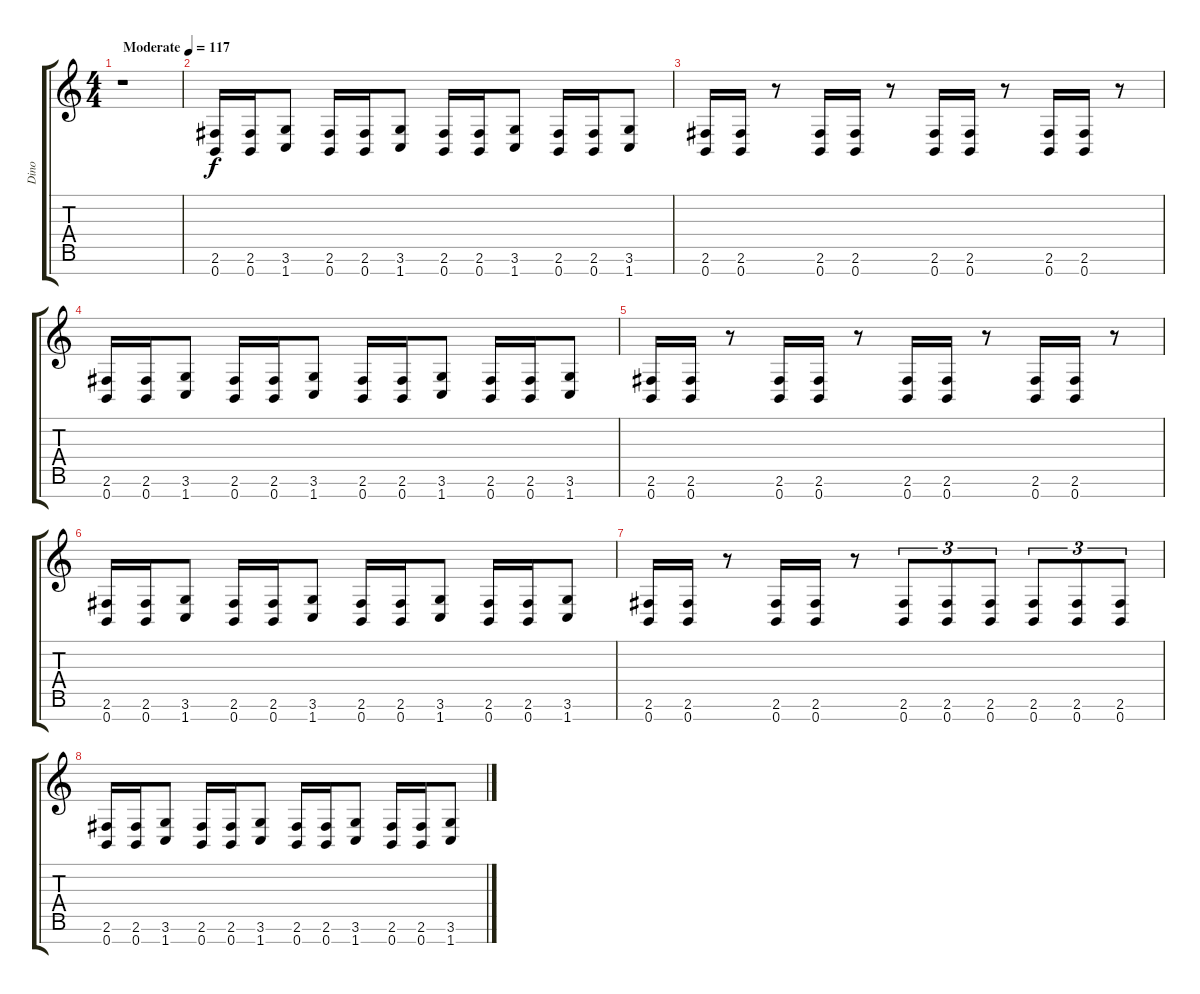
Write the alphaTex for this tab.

\track ("Dino" "Dino") {instrument distortionguitar}
\staff {score tabs}
\tuning (E4 B3 G3 D3 A2 E2 B1) {hide}
\ts (4 4)
\tempo (117 "Moderate")
\clef g2
\ks c
r.1{dy f instrument distortionguitar} |
(2.6 0.7).16 (2.6 0.7).16 (3.6 1.7).8 (2.6 0.7).16 (2.6 0.7).16 (3.6 1.7).8 (2.6 0.7).16 (2.6 0.7).16 (3.6 1.7).8 (2.6 0.7).16 (2.6 0.7).16 (3.6 1.7).8 |
(2.6 0.7).16 (2.6 0.7).16 r.8 (2.6 0.7).16 (2.6 0.7).16 r.8 (2.6 0.7).16 (2.6 0.7).16 r.8 (2.6 0.7).16 (2.6 0.7).16 r.8 |
(2.6 0.7).16 (2.6 0.7).16 (3.6 1.7).8 (2.6 0.7).16 (2.6 0.7).16 (3.6 1.7).8 (2.6 0.7).16 (2.6 0.7).16 (3.6 1.7).8 (2.6 0.7).16 (2.6 0.7).16 (3.6 1.7).8 |
(2.6 0.7).16 (2.6 0.7).16 r.8 (2.6 0.7).16 (2.6 0.7).16 r.8 (2.6 0.7).16 (2.6 0.7).16 r.8 (2.6 0.7).16 (2.6 0.7).16 r.8 |
(2.6 0.7).16 (2.6 0.7).16 (3.6 1.7).8 (2.6 0.7).16 (2.6 0.7).16 (3.6 1.7).8 (2.6 0.7).16 (2.6 0.7).16 (3.6 1.7).8 (2.6 0.7).16 (2.6 0.7).16 (3.6 1.7).8 |
(2.6 0.7).16 (2.6 0.7).16 r.8 (2.6 0.7).16 (2.6 0.7).16 r.8 (2.6 0.7).8{tu (3 2)} (2.6 0.7).8{tu (3 2)} (2.6 0.7).8{tu (3 2)} (2.6 0.7).8{tu (3 2)} (2.6 0.7).8{tu (3 2)} (2.6 0.7).8{tu (3 2)} |
(2.6 0.7).16 (2.6 0.7).16 (3.6 1.7).8 (2.6 0.7).16 (2.6 0.7).16 (3.6 1.7).8 (2.6 0.7).16 (2.6 0.7).16 (3.6 1.7).8 (2.6 0.7).16 (2.6 0.7).16 (3.6 1.7).8
